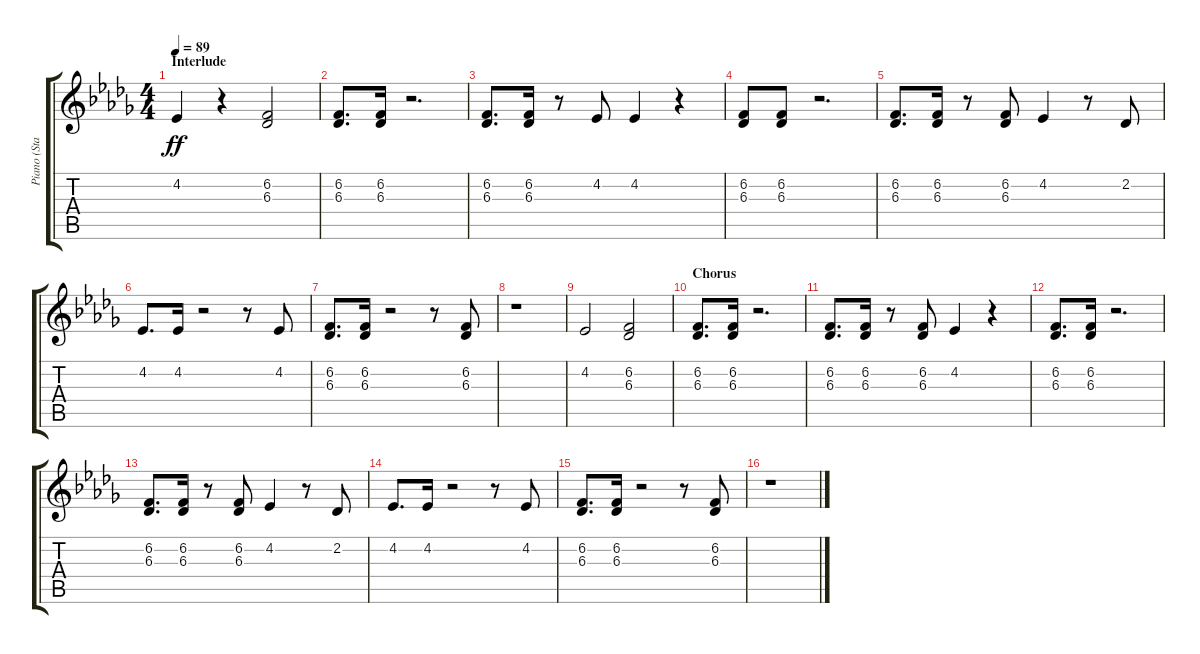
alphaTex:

\track ("Piano (Staff 1)" "Piano (Sta") {instrument electricpiano1}
\staff {score tabs}
\tuning (E4 B3 G3 D3 A2 E2) {hide}
\ts (4 4)
\section ("" "Interlude")
\tempo 89
\clef g2
\ks bbminor
4.2.4{dy ff} r.4 (6.2 6.3).2 |
(6.2 6.3).8{d} (6.2 6.3).16 r.2{d} |
(6.2 6.3).8{d} (6.2 6.3).16 r.8 4.2.8 4.2.4 r.4 |
(6.2 6.3).8 (6.2 6.3).8 r.2{d} |
(6.2 6.3).8{d} (6.2 6.3).16 r.8 (6.2 6.3).8 4.2.4 r.8 2.2.8 |
4.2.8{d} 4.2.16 r.2 r.8 4.2.8 |
(6.2 6.3).8{d} (6.2 6.3).16 r.2 r.8 (6.2 6.3).8 |
r.1 |
4.2.2 (6.2 6.3).2 |
\section ("" "Chorus")
(6.2 6.3).8{d} (6.2 6.3).16 r.2{d} |
(6.2 6.3).8{d} (6.2 6.3).16 r.8 (6.2 6.3).8 4.2.4 r.4 |
(6.2 6.3).8{d} (6.2 6.3).16 r.2{d} |
(6.2 6.3).8{d} (6.2 6.3).16 r.8 (6.2 6.3).8 4.2.4 r.8 2.2.8 |
4.2.8{d} 4.2.16 r.2 r.8 4.2.8 |
(6.2 6.3).8{d} (6.2 6.3).16 r.2 r.8 (6.2 6.3).8 |
r.1
